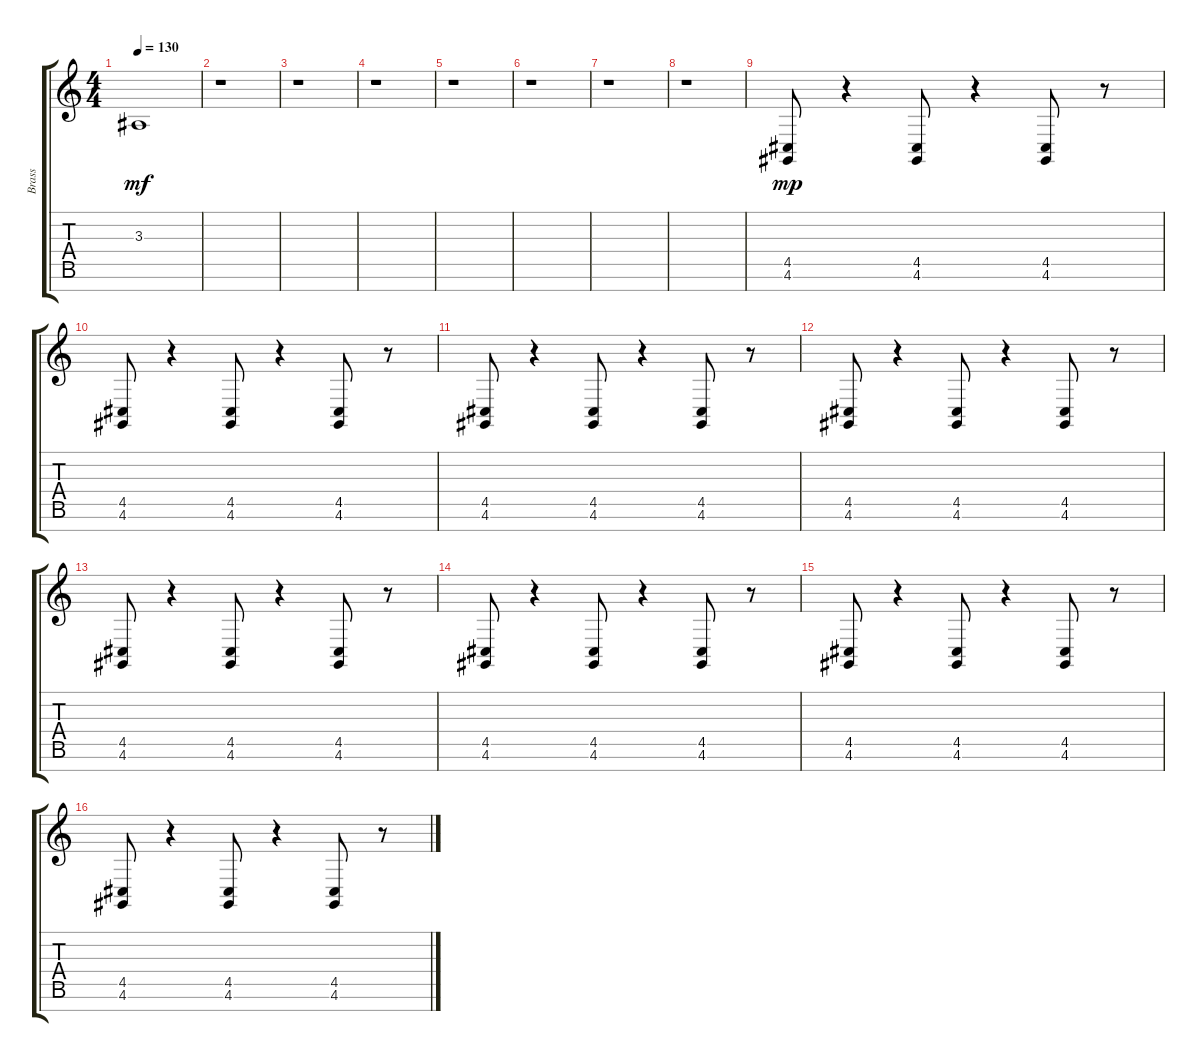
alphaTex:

\track ("Brass" "Brass") {instrument frenchhorn}
\staff {score tabs}
\tuning (E4 B3 G3 D3 A2 E2 B1) {hide}
\ts (4 4)
\tempo 130
\clef g2
\ks c
3.3.1{dy mf} |
r.1 |
r.1 |
r.1 |
r.1 |
r.1 |
r.1 |
r.1 |
(4.5 4.6).8{dy mp instrument trombone} r.4 (4.5 4.6).8 r.4 (4.5 4.6).8 r.8 |
(4.5 4.6).8 r.4 (4.5 4.6).8 r.4 (4.5 4.6).8 r.8 |
(4.5 4.6).8 r.4 (4.5 4.6).8 r.4 (4.5 4.6).8 r.8 |
(4.5 4.6).8 r.4 (4.5 4.6).8 r.4 (4.5 4.6).8 r.8 |
(4.5 4.6).8 r.4 (4.5 4.6).8 r.4 (4.5 4.6).8 r.8 |
(4.5 4.6).8 r.4 (4.5 4.6).8 r.4 (4.5 4.6).8 r.8 |
(4.5 4.6).8 r.4 (4.5 4.6).8 r.4 (4.5 4.6).8 r.8 |
(4.5 4.6).8 r.4 (4.5 4.6).8 r.4 (4.5 4.6).8 r.8
